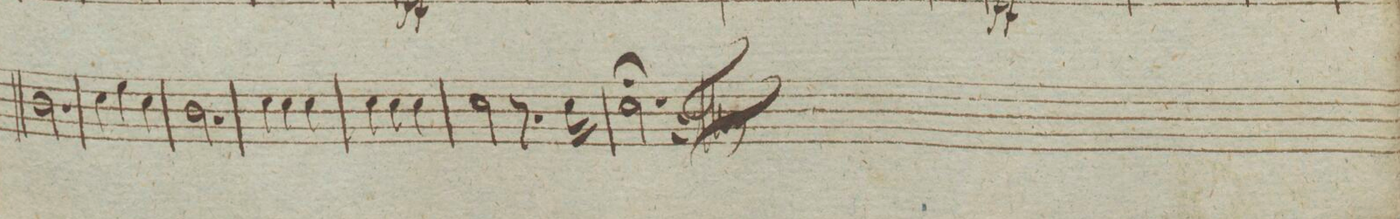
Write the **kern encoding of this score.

**kern	**dynam
*I"Oboie 2do	*
*clefG2	*
*k[]	*
*M3/4	*
2.b\	.
=125	=125
4cc\	.
4ee\	.
4cc\	.
=126	=126
2.b\	.
=127	=127
4cc\	.
4cc\	.
4cc\	.
=128	=128
4cc\	.
4cc\	.
4cc\	.
=129	=129
2cc\	.
8.r	.
16cc\	.
=130	=130
2.cc;\	.
==	==
*-	*-
